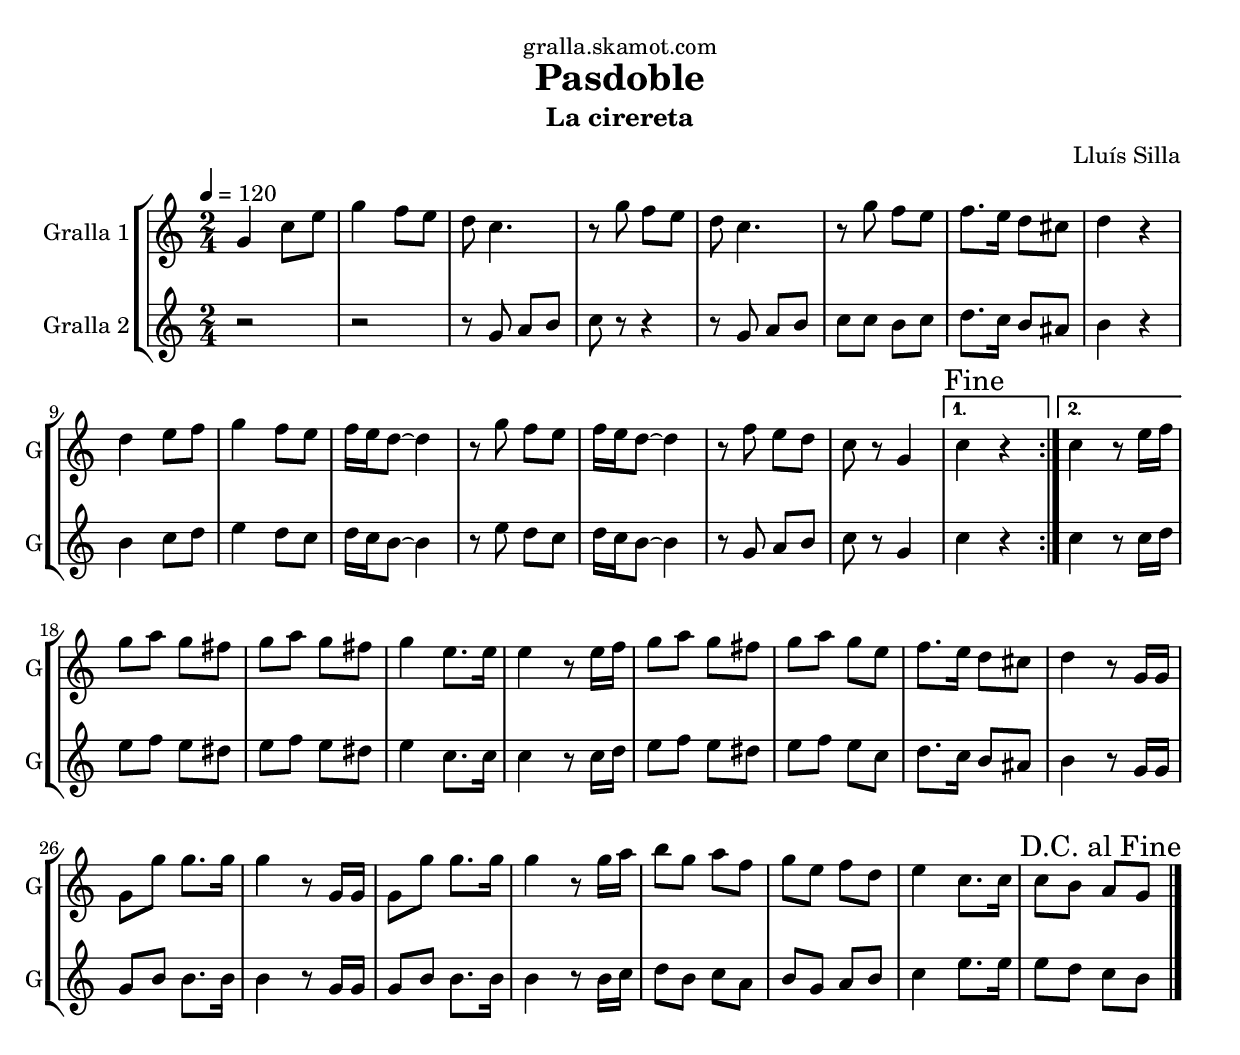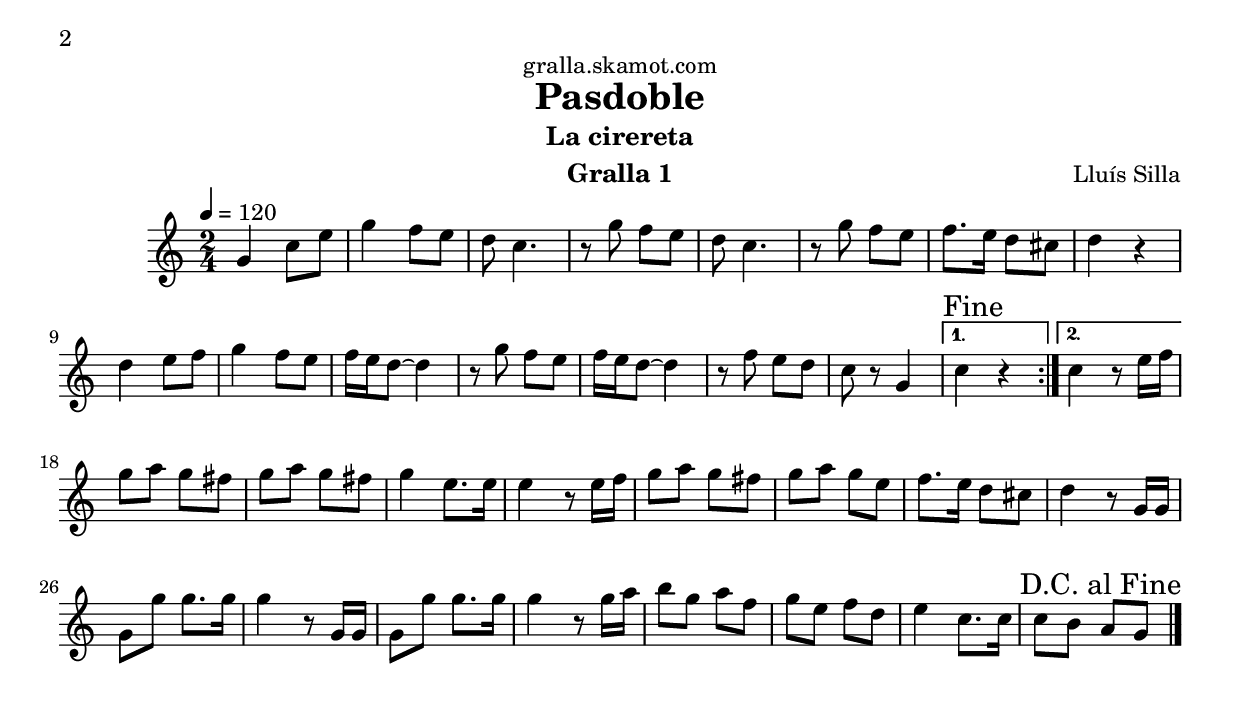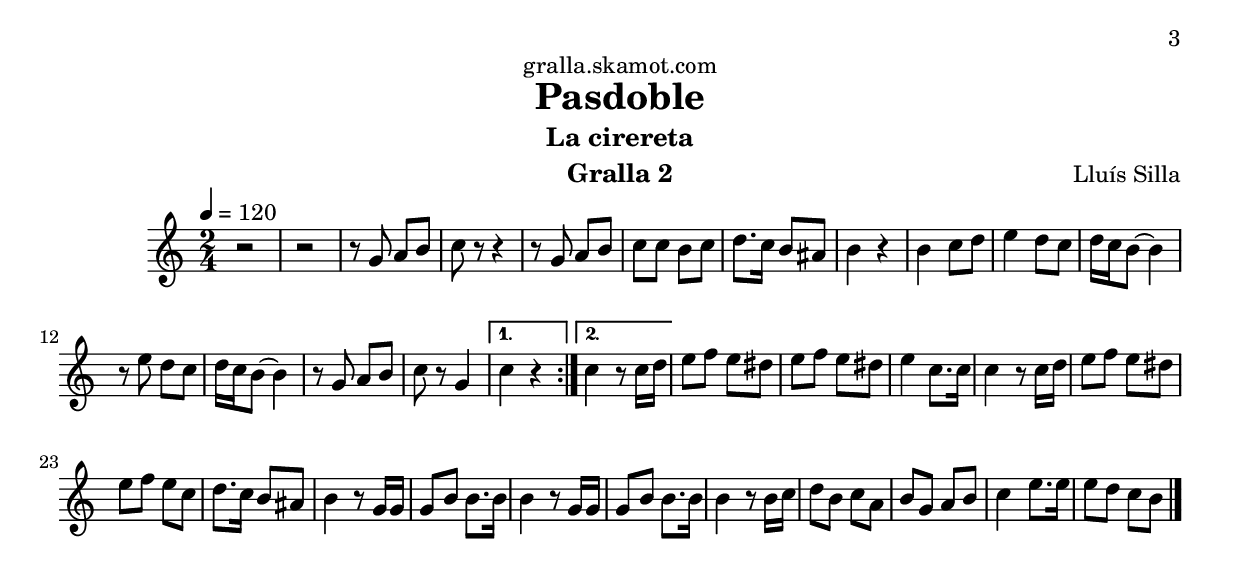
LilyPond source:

\version "2.16.2"

\header {
  dedication="gralla.skamot.com"
  title="Pasdoble"
  subtitle="La cirereta"
  subsubtitle=""
  poet=""
  meter=""
  piece=""
  composer="Lluís Silla"
  arranger=""
  opus=""
  instrument=""
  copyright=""
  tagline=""
}

liniaroAa =
\relative g'
{
  \tempo 4=120
  \clef treble
  \key c \major
  \time 2/4
  \repeat volta 2 { g4 c8 e  |
  g4 f8 e  |
  d8 c4.  |
  r8 g' f e  |
  %05
  d8 c4.  |
  r8 g' f e  |
  f8. e16 d8 cis  |
  d4 r  |
  d4 e8 f  |
  %10
  g4 f8 e  |
  f16 e d8 ~ d4  |
  r8 g f e  |
  f16 e d8 ~ d4  |
  r8 f e d  |
  %15
  c8 r g4 }
  \alternative { { \mark "Fine" c4 r }
  { c4 r8 e16 f } }
  g8 a g fis  |
  g8 a g fis  |
  %20
  g4 e8. e16  |
  e4 r8 e16 f  |
  g8 a g fis  |
  g8 a g e  |
  f8. e16 d8 cis  |
  %25
  d4 r8 g,16 g  |
  g8 g' g8. g16  |
  g4 r8 g,16 g  |
  g8 g' g8. g16  |
  g4 r8 g16 a  |
  %30
  b8 g a f  |
  g8 e f d  |
  e4 c8. c16  |
  \mark "D.C. al Fine" c8 b a g  \bar "|."
}

liniaroAb =
\relative g'
{
  \tempo 4=120
  \clef treble
  \key c \major
  \time 2/4
  \repeat volta 2 { r2  |
  r2  |
  r8 g a b  |
  c8 r r4  |
  %05
  r8 g a b  |
  c8 c b c  |
  d8. c16 b8 ais  |
  b4 r  |
  b4 c8 d  |
  %10
  e4 d8 c  |
  d16 c b8 ~ b4  |
  r8 e d c  |
  d16 c b8 ~ b4  |
  r8 g a b  |
  %15
  c8 r g4 }
  \alternative { { c4 r }
  { c4 r8 c16 d } }
  e8 f e dis  |
  e8 f e dis  |
  %20
  e4 c8. c16  |
  c4 r8 c16 d  |
  e8 f e dis  |
  e8 f e c  |
  d8. c16 b8 ais  |
  %25
  b4 r8 g16 g  |
  g8 b b8. b16  |
  b4 r8 g16 g  |
  g8 b b8. b16  |
  b4 r8 b16 c  |
  %30
  d8 b c a  |
  b8 g a b  |
  c4 e8. e16  |
  e8 d c b  \bar "|."
}

\bookpart {
  \score {
    \new StaffGroup {
      \override Score.RehearsalMark #'self-alignment-X = #LEFT
      <<
        \new Staff \with {instrumentName = #"Gralla 1" shortInstrumentName = #"G"} \liniaroAa
        \new Staff \with {instrumentName = #"Gralla 2" shortInstrumentName = #"G"} \liniaroAb
      >>
    }
    \layout {}
  }
  \score { \unfoldRepeats
    \new StaffGroup {
      \override Score.RehearsalMark #'self-alignment-X = #LEFT
      <<
        \new Staff \with {instrumentName = #"Gralla 1" shortInstrumentName = #"G"} \liniaroAa
        \new Staff \with {instrumentName = #"Gralla 2" shortInstrumentName = #"G"} \liniaroAb
      >>
    }
    \midi {
      \set Staff.midiInstrument = "oboe"
      \set DrumStaff.midiInstrument = "drums"
    }
  }
}

\bookpart {
  \header {instrument="Gralla 1"}
  \score {
    \new StaffGroup {
      \override Score.RehearsalMark #'self-alignment-X = #LEFT
      <<
        \new Staff \liniaroAa
      >>
    }
    \layout {}
  }
  \score { \unfoldRepeats
    \new StaffGroup {
      \override Score.RehearsalMark #'self-alignment-X = #LEFT
      <<
        \new Staff \liniaroAa
      >>
    }
    \midi {
      \set Staff.midiInstrument = "oboe"
      \set DrumStaff.midiInstrument = "drums"
    }
  }
}

\bookpart {
  \header {instrument="Gralla 2"}
  \score {
    \new StaffGroup {
      \override Score.RehearsalMark #'self-alignment-X = #LEFT
      <<
        \new Staff \liniaroAb
      >>
    }
    \layout {}
  }
  \score { \unfoldRepeats
    \new StaffGroup {
      \override Score.RehearsalMark #'self-alignment-X = #LEFT
      <<
        \new Staff \liniaroAb
      >>
    }
    \midi {
      \set Staff.midiInstrument = "oboe"
      \set DrumStaff.midiInstrument = "drums"
    }
  }
}

